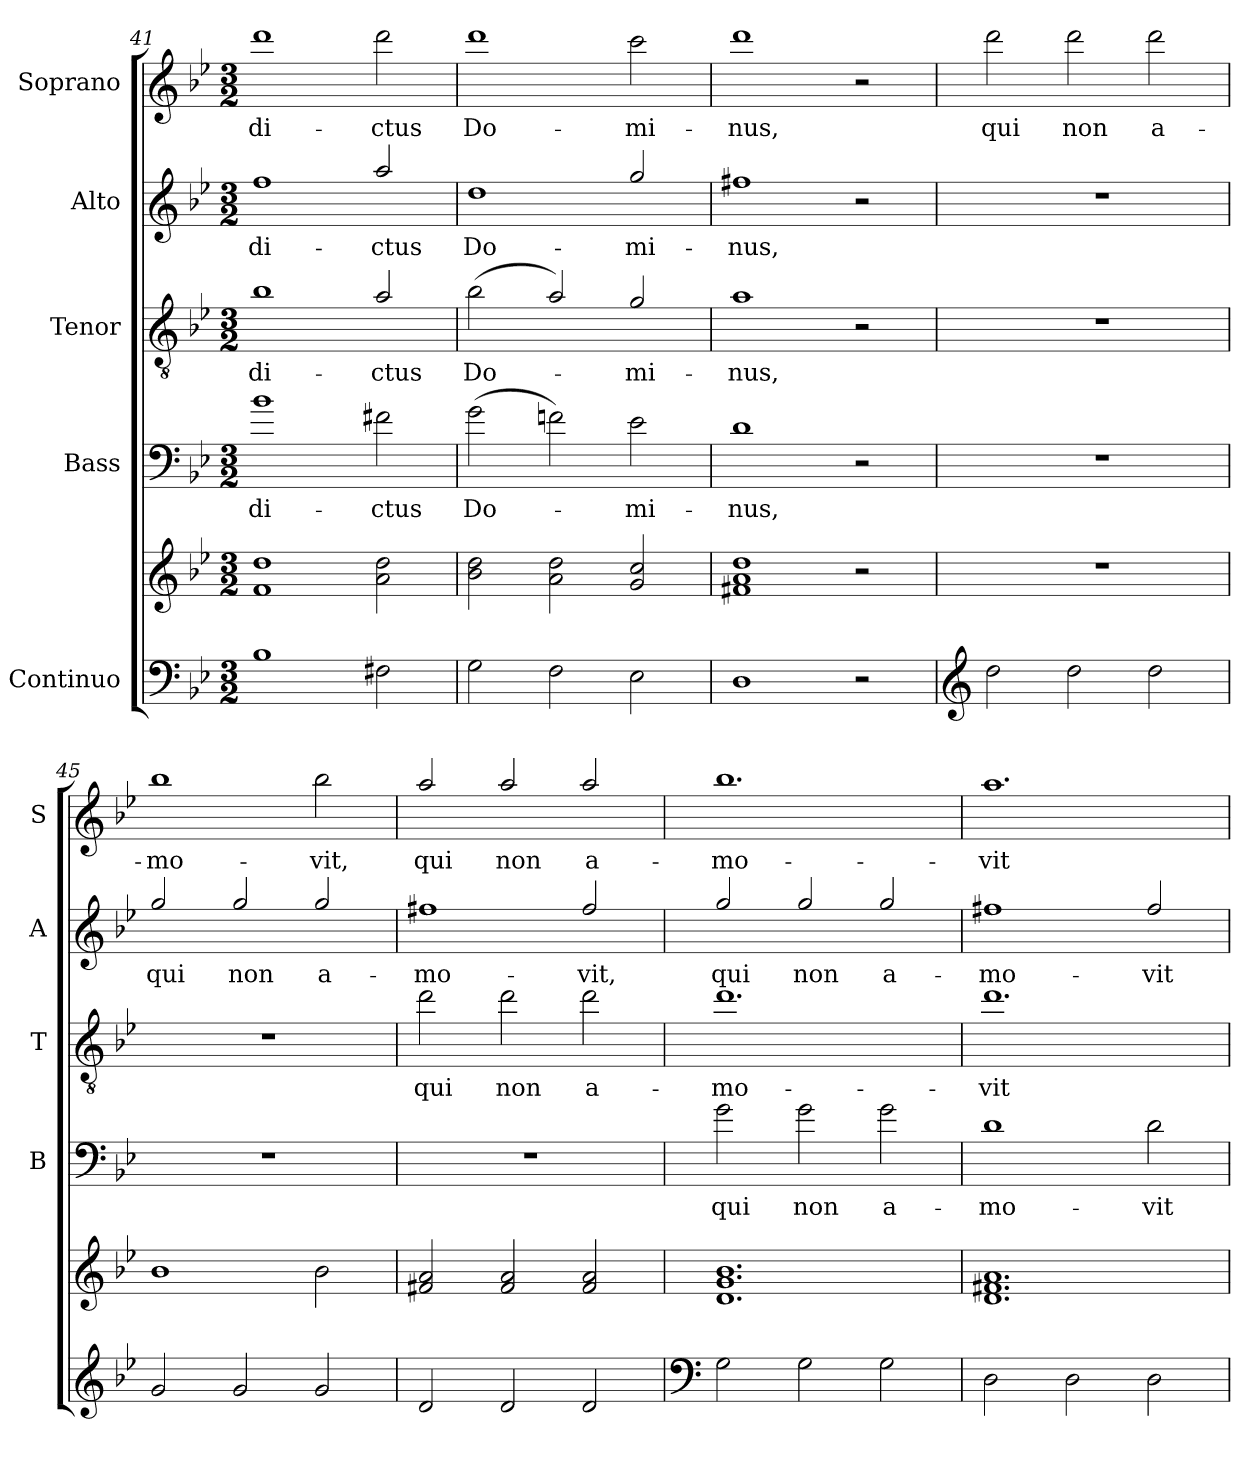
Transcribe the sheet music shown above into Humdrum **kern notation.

**kern	**kern	**kern	**text	**kern	**text	**kern	**text	**kern	**text
*part5	*part5	*part4	*part4	*part3	*part3	*part2	*part2	*part1	*part1
*staff6	*staff5	*staff4	*staff4	*staff3	*staff3	*staff2	*staff2	*staff1	*staff1
*I"Continuo	*	*I"Bass	*	*I"Tenor	*	*I"Alto	*	*I"Soprano	*
*	*	*I'B	*	*I'T	*	*I'A	*	*I'S	*
*clefF4	*clefG2	*clefF4	*	*clefGv2	*	*clefG2	*	*clefG2	*
*	*	*ITrd7c12	*	*ITrd7c12	*	*ITrd7c12	*	*ITrd7c12	*
*k[b-e-]	*k[b-e-]	*k[b-e-]	*	*k[b-e-]	*	*k[b-e-]	*	*k[b-e-]	*
*B-:	*B-:	*B-:	*	*B-:	*	*B-:	*	*B-:	*
*M3/2	*M3/2	*M3/2	*	*M3/2	*	*M3/2	*	*M3/2	*
=41	=41	=41	=41	=41	=41	=41	=41	=41	=41
!	!	!	!LO:LY:b	!	!	!	!	!	!
!	!	!	!	!	!LO:LY:b	!	!	!	!
!	!	!	!	!	!	!	!LO:LY:b	!	!
!	!	!	!	!	!	!	!	!	!LO:LY:b
1B-	1f! 1dd!	1B-	-di-	1B-	-di-	1f	-di-	1dd	-di-
!	!	!	!LO:LY:b	!	!	!	!	!	!
!	!	!	!	!	!LO:LY:b	!	!	!	!
!	!	!	!	!	!	!	!LO:LY:b	!	!
!	!	!	!	!	!	!	!	!	!LO:LY:b
2F#X\	2a!\ 2dd!\	2F#X\	-ctus	2A/	-ctus	2a/	-ctus	2dd\	-ctus
=42	=42	=42	=42	=42	=42	=42	=42	=42	=42
!	!	!	!LO:LY:b	!	!	!	!	!	!
!	!	!	!	!	!LO:LY:b	!	!	!	!
!	!	!	!	!	!	!	!LO:LY:b	!	!
!	!	!	!	!	!	!	!	!	!LO:LY:b
2G\	2b-!\ 2dd!\	(>2G\	Do-	(>2B-\	Do-	1d	Do-	1dd	Do-
2F\	2a!\ 2dd!\	2Fn\)	.	2A/)	.	.	.	.	.
!	!	!	!LO:LY:b	!	!	!	!	!	!
!	!	!	!	!	!LO:LY:b	!	!	!	!
!	!	!	!	!	!	!	!LO:LY:b	!	!
!	!	!	!	!	!	!	!	!	!LO:LY:b
2E-\	2g!/ 2cc!/	2E-\	-mi-	2G/	-mi-	2g/	-mi-	2cc\	-mi-
=43	=43	=43	=43	=43	=43	=43	=43	=43	=43
!	!	!	!LO:LY:b	!	!	!	!	!	!
!	!	!	!	!	!LO:LY:b	!	!	!	!
!	!	!	!	!	!	!	!LO:LY:b	!	!
!	!	!	!	!	!	!	!	!	!LO:LY:b
1D	1f#X! 1a! 1dd!	1D	-nus,	1A	-nus,	1f#X	-nus,	1dd	-nus,
2r	2r	2r	.	2r	.	2r	.	2r	.
=44	=44	=44	=44	=44	=44	=44	=44	=44	=44
*clefG2	*	*	*	*	*	*	*	*	*
!	!	!	!	!	!	!	!	!	!LO:LY:b
2dd\	1.r	1.r	.	1.r	.	1.r	.	2dd\	qui
!	!	!	!	!	!	!	!	!	!LO:LY:b
2dd\	.	.	.	.	.	.	.	2dd\	non
!	!	!	!	!	!	!	!	!	!LO:LY:b
2dd\	.	.	.	.	.	.	.	2dd\	a-
=45	=45	=45	=45	=45	=45	=45	=45	=45	=45
!	!	!	!	!	!	!	!LO:LY:b	!	!
!	!	!	!	!	!	!	!	!	!LO:LY:b
2g/	1b-!	1.r	.	1.r	.	2g/	qui	1b-	-mo-
!	!	!	!	!	!	!	!LO:LY:b	!	!
2g/	.	.	.	.	.	2g/	non	.	.
!	!	!	!	!	!	!	!LO:LY:b	!	!
!	!	!	!	!	!	!	!	!	!LO:LY:b
2g/	2b-!\	.	.	.	.	2g/	a-	2b-\	-vit,
=46	=46	=46	=46	=46	=46	=46	=46	=46	=46
!	!	!	!	!	!LO:LY:b	!	!	!	!
!	!	!	!	!	!	!	!LO:LY:b	!	!
!	!	!	!	!	!	!	!	!	!LO:LY:b
2d/	2f#X!/ 2a!/	1.r	.	2d\	qui	1f#X	-mo-	2a/	qui
!	!	!	!	!	!LO:LY:b	!	!	!	!
!	!	!	!	!	!	!	!	!	!LO:LY:b
2d/	2f#!/ 2a!/	.	.	2d\	non	.	.	2a/	non
!	!	!	!	!	!LO:LY:b	!	!	!	!
!	!	!	!	!	!	!	!LO:LY:b	!	!
!	!	!	!	!	!	!	!	!	!LO:LY:b
2d/	2f#!/ 2a!/	.	.	2d\	a-	2f#/	-vit,	2a/	a-
!!LO:LB:g=z
=47	=47	=47	=47	=47	=47	=47	=47	=47	=47
*clefF4	*	*	*	*	*	*	*	*	*
!	!	!	!LO:LY:b	!	!	!	!	!	!
!	!	!	!	!	!LO:LY:b	!	!	!	!
!	!	!	!	!	!	!	!LO:LY:b	!	!
!	!	!	!	!	!	!	!	!	!LO:LY:b
2G\	1.d! 1.g! 1.b-!	2G\	qui	1.d	-mo-	2g/	qui	1.b-	-mo-
!	!	!	!LO:LY:b	!	!	!	!	!	!
!	!	!	!	!	!	!	!LO:LY:b	!	!
2G\	.	2G\	non	.	.	2g/	non	.	.
!	!	!	!LO:LY:b	!	!	!	!	!	!
!	!	!	!	!	!	!	!LO:LY:b	!	!
2G\	.	2G\	a-	.	.	2g/	a-	.	.
=48	=48	=48	=48	=48	=48	=48	=48	=48	=48
!	!	!	!LO:LY:b	!	!	!	!	!	!
!	!	!	!	!	!LO:LY:b	!	!	!	!
!	!	!	!	!	!	!	!LO:LY:b	!	!
!	!	!	!	!	!	!	!	!	!LO:LY:b
2D\	1.d! 1.f#X! 1.a!	1D	-mo-	1.d	-vit	1f#X	-mo-	1.a	-vit
2D\	.	.	.	.	.	.	.	.	.
!	!	!	!LO:LY:b	!	!	!	!	!	!
!	!	!	!	!	!	!	!LO:LY:b	!	!
2D\	.	2D\	-vit	.	.	2f#/	-vit	.	.
=	=	=	=	=	=	=	=	=	=
*-	*-	*-	*-	*-	*-	*-	*-	*-	*-
